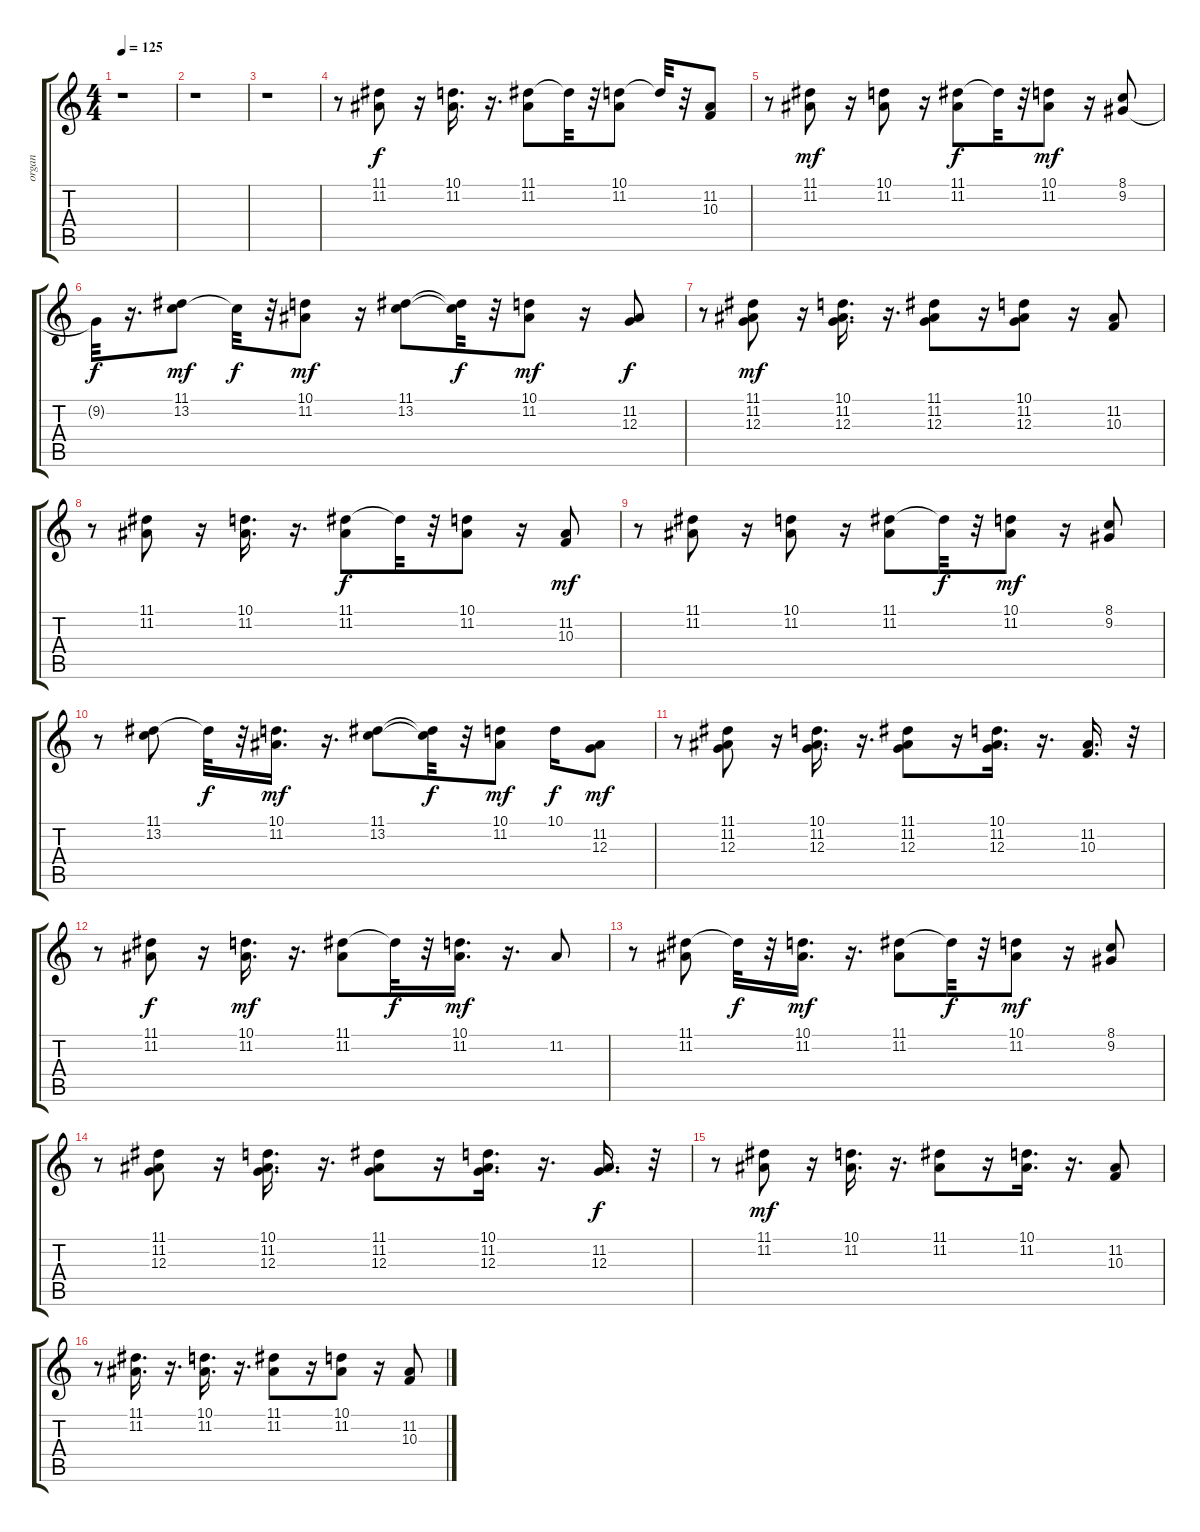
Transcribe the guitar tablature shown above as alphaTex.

\track ("organ   " "organ   ") {instrument percussiveorgan}
\staff {score tabs}
\tuning (E4 B3 G3 D3 A2 E2) {hide}
\ts (4 4)
\tempo 125
\clef g2
\ks c
r.1{dy f} |
r.1 |
r.1 |
r.8 (11.1 11.2).8 r.16 (10.1 11.2).16{d} r.16{d} (11.1 11.2).8 11.1{t}.32 r.32 (10.1 11.2).8 10.1{t}.32 r.32 (11.2 10.3).8 |
r.8 (11.1 11.2).8{dy mf} r.16 (10.1 11.2).8 r.16 (11.1 11.2).8{dy f} 11.1{t}.32 r.32 (10.1 11.2).8{dy mf} r.16 (8.1 9.2).8 |
9.2{t}.32{dy f} r.16{d} (11.1 13.2).8{dy mf} 13.2{t}.32{dy f} r.32 (10.1 11.2).8{dy mf} r.16 (11.1 13.2).8 (11.1{t} 13.2{t}).32{dy f} r.32 (10.1 11.2).8{dy mf} r.16 (11.2 12.3).8{dy f} |
r.8 (11.1 11.2 12.3).8{dy mf} r.16 (10.1 11.2 12.3).16{d} r.16{d} (11.1 11.2 12.3).8 r.16 (10.1 11.2 12.3).8 r.16 (11.2 10.3).8 |
r.8 (11.1 11.2).8 r.16 (10.1 11.2).16{d} r.16{d} (11.1 11.2).8{dy f} 11.1{t}.32 r.32 (10.1 11.2).8 r.16 (11.2 10.3).8{dy mf} |
r.8 (11.1 11.2).8 r.16 (10.1 11.2).8 r.16 (11.1 11.2).8 11.1{t}.32{dy f} r.32 (10.1 11.2).8{dy mf} r.16 (8.1 9.2).8 |
r.8 (11.1 13.2).8 11.1{t}.32{dy f} r.32 (10.1 11.2).16{d dy mf} r.16{d} (11.1 13.2).8 (11.1{t} 13.2{t}).32{dy f} r.32 (10.1 11.2).8{dy mf} 10.1.16{dy f} (11.2 12.3).8{dy mf} |
r.8 (11.1 11.2 12.3).8 r.16 (10.1 11.2 12.3).16{d} r.16{d} (11.1 11.2 12.3).8 r.16 (10.1 11.2 12.3).16{d} r.16{d} (11.2 10.3).16{d} r.32 |
r.8 (11.1 11.2).8{dy f} r.16 (10.1 11.2).16{d dy mf} r.16{d} (11.1 11.2).8 11.1{t}.32{dy f} r.32 (10.1 11.2).16{d dy mf} r.16{d} 11.2.8 |
r.8 (11.1 11.2).8 11.1{t}.32{dy f} r.32 (10.1 11.2).16{d dy mf} r.16{d} (11.1 11.2).8 11.1{t}.32{dy f} r.32 (10.1 11.2).8{dy mf} r.16 (8.1 9.2).8 |
r.8 (11.1 11.2 12.3).8 r.16 (10.1 11.2 12.3).16{d} r.16{d} (11.1 11.2 12.3).8 r.16 (10.1 11.2 12.3).16{d} r.16{d} (11.2 12.3).16{d dy f} r.32 |
r.8 (11.1 11.2).8{dy mf} r.16 (10.1 11.2).16{d} r.16{d} (11.1 11.2).8 r.16 (10.1 11.2).16{d} r.16{d} (11.2 10.3).8 |
r.8 (11.1 11.2).16{d} r.16{d} (10.1 11.2).16{d} r.16{d} (11.1 11.2).8 r.16 (10.1 11.2).8 r.16 (11.2 10.3).8
